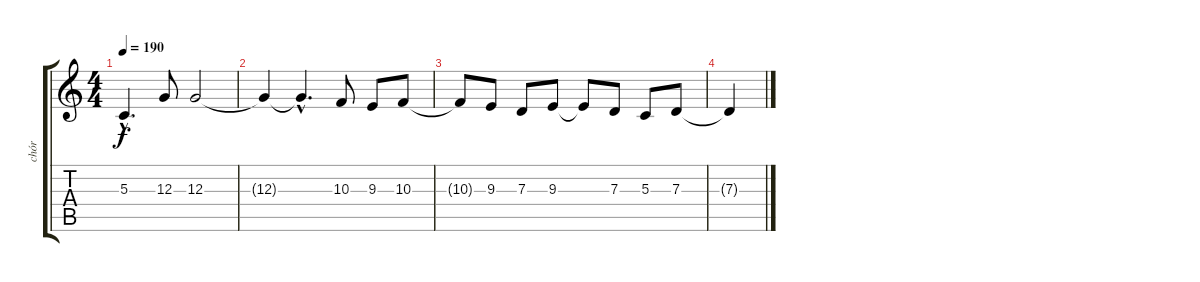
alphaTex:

\track ("chór" "chór") {instrument fx7echoes}
\staff {score tabs}
\tuning (E4 B3 G3 D3 A2 E2) {hide}
\ts (4 4)
\tempo 190
\clef g2
\ks c
5.3{hac}.4{d dy f} 12.3.8 12.3.2 |
12.3{t}.4 12.3{hac t}.4{d} 10.3.8 9.3.8 10.3.8 |
10.3{t}.8 9.3.8 7.3.8 9.3.8 9.3{t}.8 7.3.8 5.3.8 7.3.8 |
7.3{t}.4
